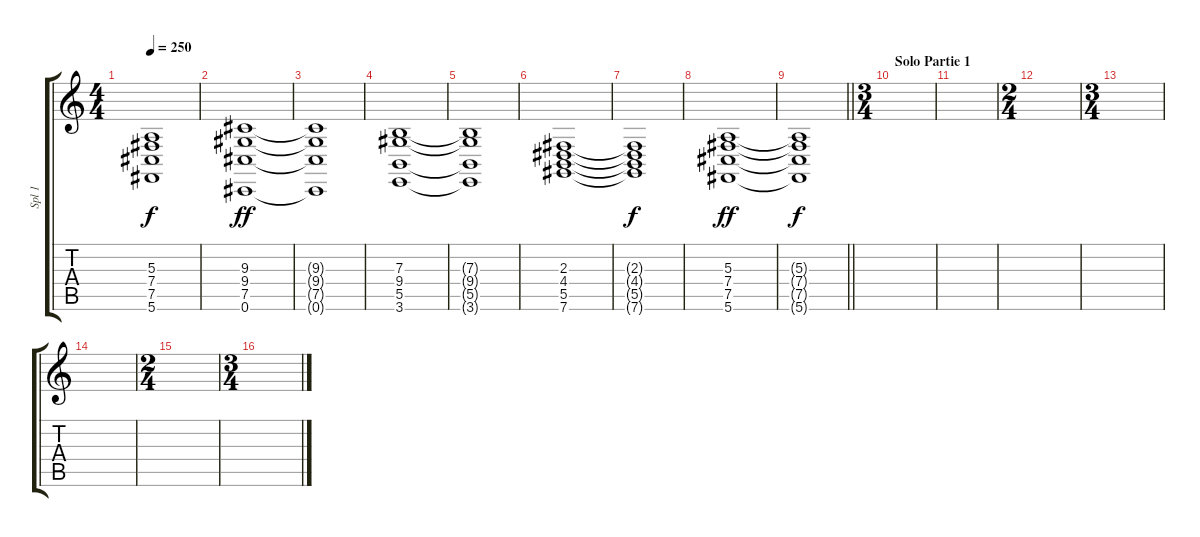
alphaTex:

\track ("Spl 1" "Spl 1") {instrument stringensemble1}
\staff {score tabs}
\tuning (Db4 Ab3 E3 B2 Gb2 Db2) {hide}
\ts (4 4)
\tempo 250
\clef g2
\ks c
(5.3{t} 7.4{t} 7.5{t} 5.6{t}).1{dy f} |
(9.3 9.4 7.5 0.6).1{dy ff} |
(9.3{t} 9.4{t} 7.5{t} 0.6{t}).1 |
(7.3 9.4 5.5 3.6).1 |
(7.3{t} 9.4{t} 5.5{t} 3.6{t}).1 |
(2.3 4.4 5.5 7.6).1 |
(2.3{t} 4.4{t} 5.5{t} 7.6{t}).1{dy f} |
(5.3 7.4 7.5 5.6).1{dy ff} |
\barLineRight lightlight
(5.3{t} 7.4{t} 7.5{t} 5.6{t}).1{dy f} |
\ts (3 4)
\section ("" "Solo Partie 1")
|
|
\ts (2 4)
|
\ts (3 4)
|
|
\ts (2 4)
|
\ts (3 4)
